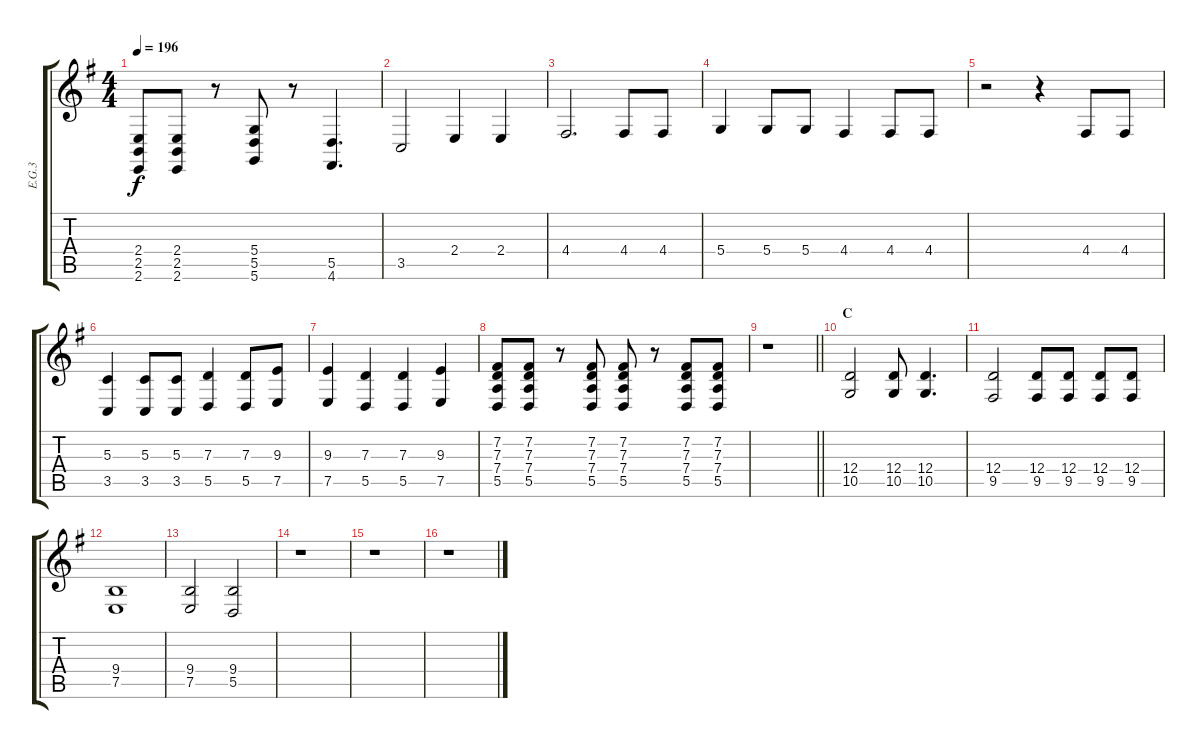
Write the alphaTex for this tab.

\track ("E.G.3" "E.G.3") {instrument drawbarorgan}
\staff {score tabs}
\tuning (E4 B3 G3 D3 A2 D2) {hide}
\ts (4 4)
\tempo 196
\clef g2
\ks g
(2.4{t} 2.5{t} 2.6{t}).8{dy f} (2.4 2.5 2.6).8 r.8 (5.4 5.5 5.6).8 r.8 (5.5 4.6).4{d} |
3.5.2 2.4.4 2.4.4 |
4.4.2{d} 4.4.8 4.4.8 |
5.4.4 5.4.8 5.4.8 4.4.4 4.4.8 4.4.8 |
r.2 r.4 4.4.8 4.4.8 |
(5.3 3.5).4 (5.3 3.5).8 (5.3 3.5).8 (7.3 5.5).4 (7.3 5.5).8 (9.3 7.5).8 |
(9.3 7.5).4 (7.3 5.5).4 (7.3 5.5).4 (9.3 7.5).4 |
(7.2 7.3 7.4 5.5).8 (7.2 7.3 7.4 5.5).8 r.8 (7.2 7.3 7.4 5.5).8 (7.2 7.3 7.4 5.5).8 r.8 (7.2 7.3 7.4 5.5).8 (7.2 7.3 7.4 5.5).8 |
\barLineRight lightlight
r.1 |
\section ("" "C")
(12.4 10.5).2 (12.4 10.5).8 (12.4 10.5).4{d} |
(12.4 9.5).2 (12.4 9.5).8 (12.4 9.5).8 (12.4 9.5).8 (12.4 9.5).8 |
(9.4 7.5).1 |
(9.4 7.5).2 (9.4 5.5).2 |
r.1 |
r.1 |
r.1
